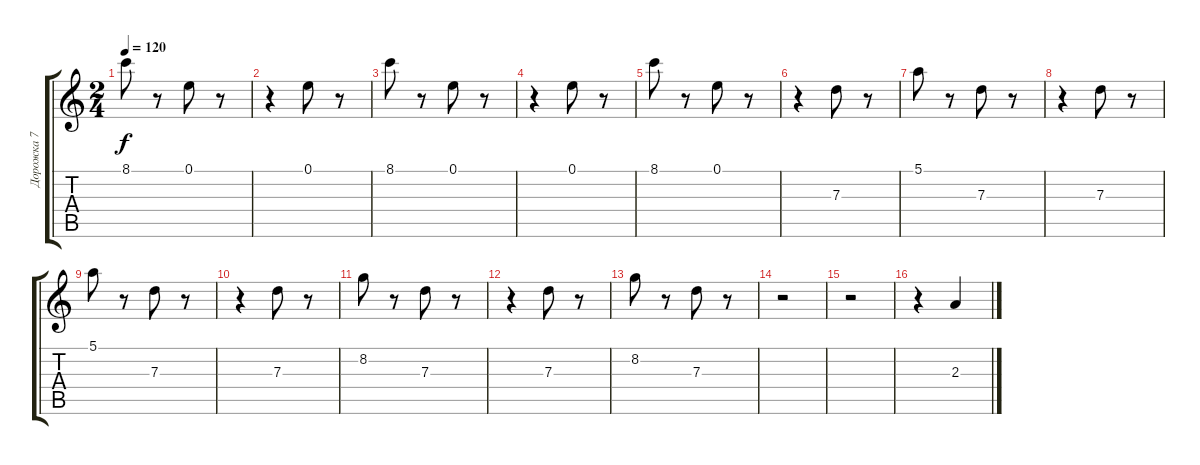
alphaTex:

\track ("Дорожка 7" "Дорожка 7") {instrument acousticguitarsteel}
\staff {score tabs}
\tuning (E4 B3 G3 D3 A2 E2) {hide}
\ts (2 4)
\tempo 120
\clef g2
\ks c
8.1.8{dy f} r.8 0.1.8 r.8 |
r.4 0.1.8 r.8 |
8.1.8 r.8 0.1.8 r.8 |
r.4 0.1.8 r.8 |
8.1.8 r.8 0.1.8 r.8 |
r.4 7.3.8 r.8 |
5.1.8 r.8 7.3.8 r.8 |
r.4 7.3.8 r.8 |
5.1.8 r.8 7.3.8 r.8 |
r.4 7.3.8 r.8 |
8.2.8 r.8 7.3.8 r.8 |
r.4 7.3.8 r.8 |
8.2.8 r.8 7.3.8 r.8 |
r.2 |
r.2 |
r.4 2.3.4
